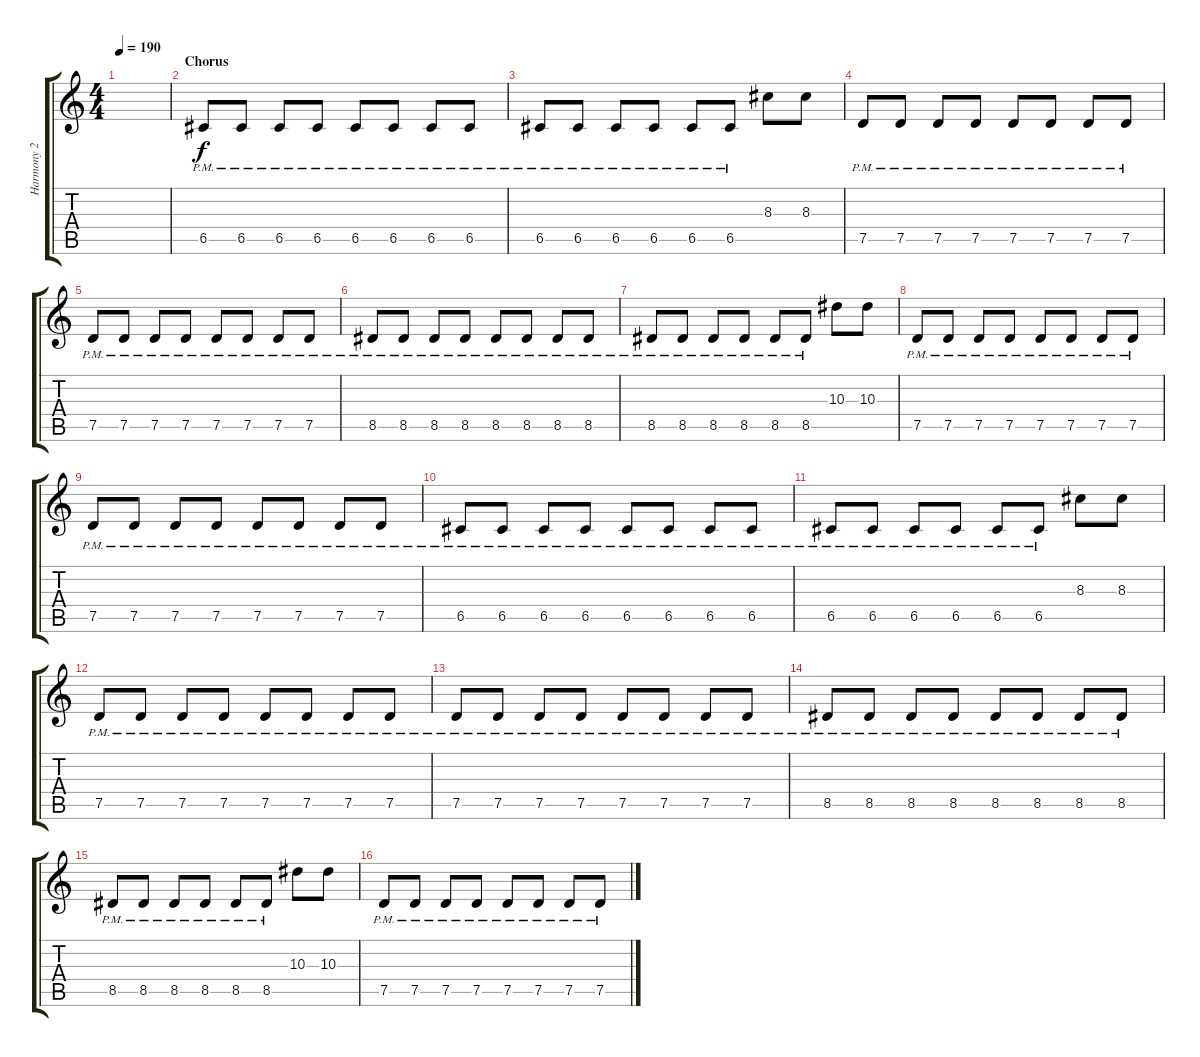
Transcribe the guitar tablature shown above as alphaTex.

\track ("Harmony 2" "Harmony 2") {instrument distortionguitar}
\staff {score tabs}
\tuning (D4 A3 F3 C3 G2 C2) {hide}
\ts (4 4)
\tempo 190
\clef g2
\ks aminor
|
\section ("" "Chorus")
6.5{pm}.8 6.5{pm}.8 6.5{pm}.8 6.5{pm}.8 6.5{pm}.8 6.5{pm}.8 6.5{pm}.8 6.5{pm}.8 |
6.5{pm}.8 6.5{pm}.8 6.5{pm}.8 6.5{pm}.8 6.5{pm}.8 6.5{pm}.8 8.3.8 8.3.8 |
7.5{pm}.8 7.5{pm}.8 7.5{pm}.8 7.5{pm}.8 7.5{pm}.8 7.5{pm}.8 7.5{pm}.8 7.5{pm}.8 |
7.5{pm}.8 7.5{pm}.8 7.5{pm}.8 7.5{pm}.8 7.5{pm}.8 7.5{pm}.8 7.5{pm}.8 7.5{pm}.8 |
8.5{pm}.8 8.5{pm}.8 8.5{pm}.8 8.5{pm}.8 8.5{pm}.8 8.5{pm}.8 8.5{pm}.8 8.5{pm}.8 |
8.5{pm}.8 8.5{pm}.8 8.5{pm}.8 8.5{pm}.8 8.5{pm}.8 8.5{pm}.8 10.3.8 10.3.8 |
7.5{pm}.8 7.5{pm}.8 7.5{pm}.8 7.5{pm}.8 7.5{pm}.8 7.5{pm}.8 7.5{pm}.8 7.5{pm}.8 |
7.5{pm}.8 7.5{pm}.8 7.5{pm}.8 7.5{pm}.8 7.5{pm}.8 7.5{pm}.8 7.5{pm}.8 7.5{pm}.8 |
6.5{pm}.8 6.5{pm}.8 6.5{pm}.8 6.5{pm}.8 6.5{pm}.8 6.5{pm}.8 6.5{pm}.8 6.5{pm}.8 |
6.5{pm}.8 6.5{pm}.8 6.5{pm}.8 6.5{pm}.8 6.5{pm}.8 6.5{pm}.8 8.3.8 8.3.8 |
7.5{pm}.8 7.5{pm}.8 7.5{pm}.8 7.5{pm}.8 7.5{pm}.8 7.5{pm}.8 7.5{pm}.8 7.5{pm}.8 |
7.5{pm}.8 7.5{pm}.8 7.5{pm}.8 7.5{pm}.8 7.5{pm}.8 7.5{pm}.8 7.5{pm}.8 7.5{pm}.8 |
8.5{pm}.8 8.5{pm}.8 8.5{pm}.8 8.5{pm}.8 8.5{pm}.8 8.5{pm}.8 8.5{pm}.8 8.5{pm}.8 |
8.5{pm}.8 8.5{pm}.8 8.5{pm}.8 8.5{pm}.8 8.5{pm}.8 8.5{pm}.8 10.3.8 10.3.8 |
7.5{pm}.8 7.5{pm}.8 7.5{pm}.8 7.5{pm}.8 7.5{pm}.8 7.5{pm}.8 7.5{pm}.8 7.5{pm}.8
